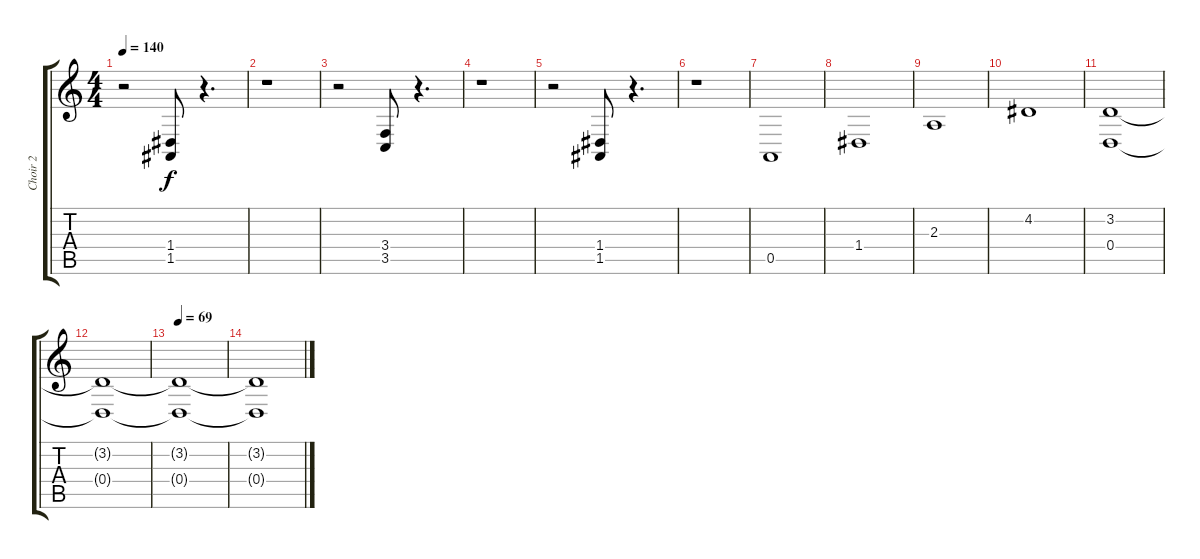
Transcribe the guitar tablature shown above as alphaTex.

\track ("Choir 2" "Choir 2") {instrument pad4choir}
\staff {score tabs}
\tuning (E4 B3 G3 D3 A2 E2) {hide}
\ts (4 4)
\tempo 140
\clef g2
\ks c
r.2{dy f} (1.4 1.5).8 r.4{d} |
r.1 |
r.2 (3.4 3.5).8 r.4{d} |
r.1 |
r.2 (1.4 1.5).8 r.4{d} |
r.1 |
0.5.1 |
1.4.1 |
2.3.1 |
4.2.1 |
(3.2 0.4).1 |
(3.2{t} 0.4{t}).1 |
\tempo 69
(3.2{t} 0.4{t}).1 |
(3.2{t} 0.4{t}).1
